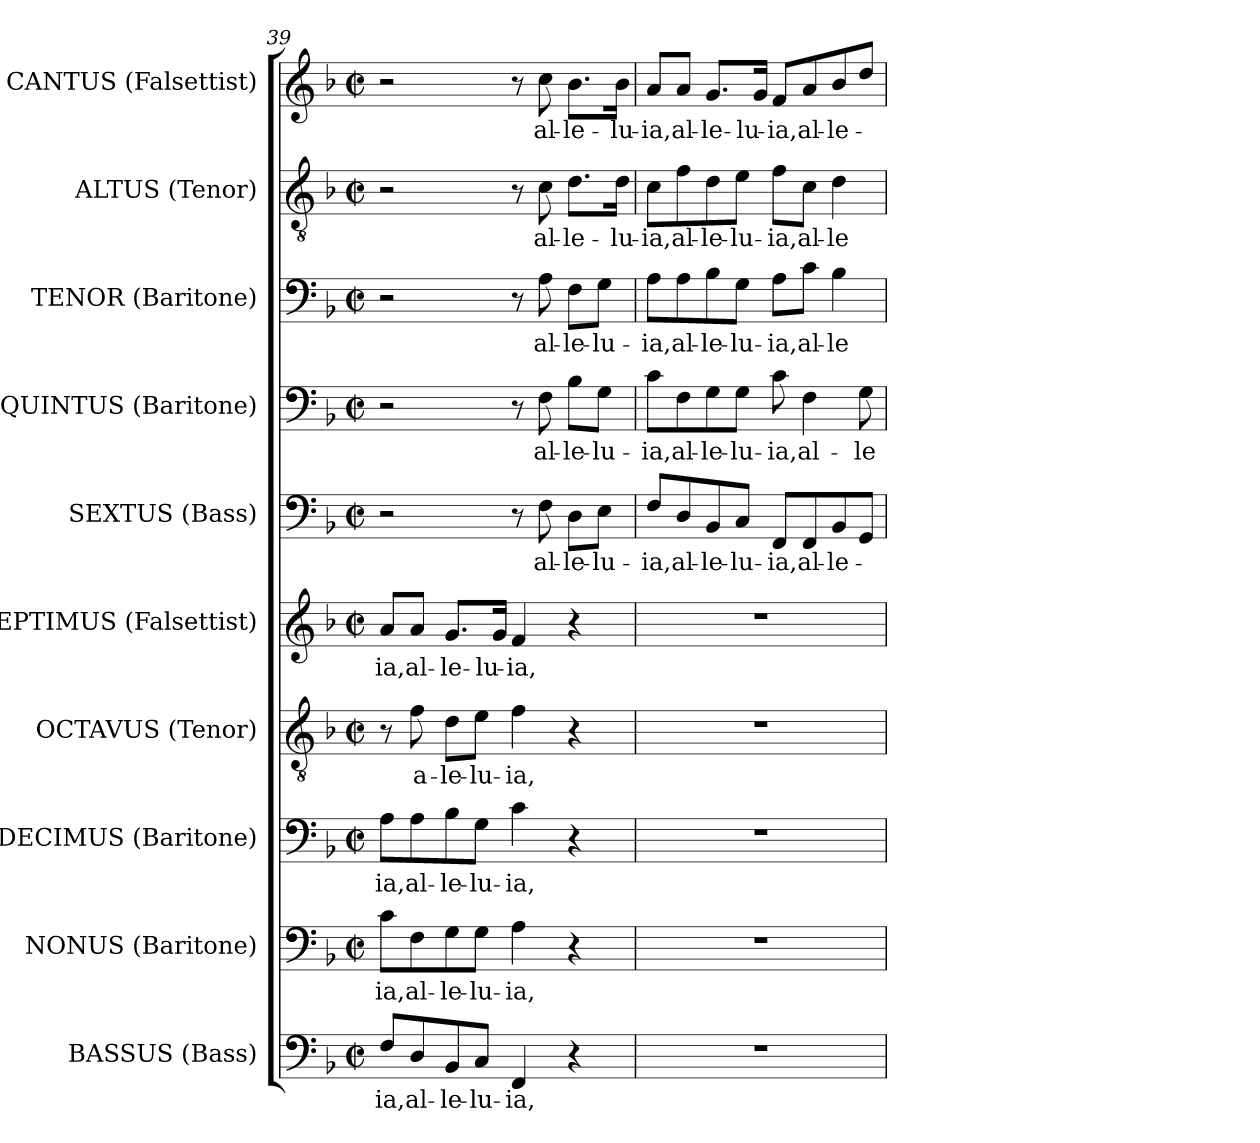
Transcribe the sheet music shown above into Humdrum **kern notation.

**kern	**text	**kern	**text	**kern	**text	**kern	**text	**kern	**text	**kern	**text	**kern	**text	**kern	**text	**kern	**text	**kern	**text
*part10	*part10	*part9	*part9	*part8	*part8	*part7	*part7	*part6	*part6	*part5	*part5	*part4	*part4	*part3	*part3	*part2	*part2	*part1	*part1
*staff10	*staff10	*staff9	*staff9	*staff8	*staff8	*staff7	*staff7	*staff6	*staff6	*staff5	*staff5	*staff4	*staff4	*staff3	*staff3	*staff2	*staff2	*staff1	*staff1
*I"BASSUS (Bass)	*	*I"NONUS (Baritone)	*	*I"DECIMUS (Baritone)	*	*I"OCTAVUS (Tenor)	*	*I"SEPTIMUS (Falsettist)	*	*I"SEXTUS (Bass)	*	*I"QUINTUS (Baritone)	*	*I"TENOR (Baritone)	*	*I"ALTUS (Tenor)	*	*I"CANTUS (Falsettist)	*
*I'B.	*	*I'Bar.	*	*I'Bar.	*	*I'T.	*	*I'A.	*	*I'B.	*	*I'Bar.	*	*I'Bar.	*	*I'T.	*	*I'A.	*
*clefF4	*	*clefF4	*	*clefF4	*	*clefGv2	*	*clefG2	*	*clefF4	*	*clefF4	*	*clefF4	*	*clefGv2	*	*clefG2	*
*	*	*	*	*	*	*ITrd7c12	*	*	*	*	*	*	*	*	*	*ITrd7c12	*	*	*
*k[b-]	*	*k[b-]	*	*k[b-]	*	*k[b-]	*	*k[b-]	*	*k[b-]	*	*k[b-]	*	*k[b-]	*	*k[b-]	*	*k[b-]	*
*F:	*	*F:	*	*F:	*	*F:	*	*F:	*	*F:	*	*F:	*	*F:	*	*F:	*	*F:	*
*M2/2	*	*M2/2	*	*M2/2	*	*M2/2	*	*M2/2	*	*M2/2	*	*M2/2	*	*M2/2	*	*M2/2	*	*M2/2	*
*met(c|)	*	*met(c|)	*	*met(c|)	*	*met(c|)	*	*met(c|)	*	*met(c|)	*	*met(c|)	*	*met(c|)	*	*met(c|)	*	*met(c|)	*
=39	=39	=39	=39	=39	=39	=39	=39	=39	=39	=39	=39	=39	=39	=39	=39	=39	=39	=39	=39
!	!LO:LY:b:color=#000000	!	!	!	!	!	!	!	!	!	!	!	!	!	!	!	!	!	!
!	!	!	!LO:LY:b:color=#000000	!	!	!	!	!	!	!	!	!	!	!	!	!	!	!	!
!	!	!	!	!	!LO:LY:b:color=#000000	!	!	!	!	!	!	!	!	!	!	!	!	!	!
!	!	!	!	!	!	!	!	!	!LO:LY:b:color=#000000	!	!	!	!	!	!	!	!	!	!
8Fi/L	-ia,	8ci\L	-ia,	8Ai\L	-ia,	8r	.	8ai/L	-ia,	2r	.	2r	.	2r	.	2r	.	2r	.
!	!LO:LY:b:color=#000000	!	!	!	!	!	!	!	!	!	!	!	!	!	!	!	!	!	!
!	!	!	!LO:LY:b:color=#000000	!	!	!	!	!	!	!	!	!	!	!	!	!	!	!	!
!	!	!	!	!	!LO:LY:b:color=#000000	!	!	!	!	!	!	!	!	!	!	!	!	!	!
!	!	!	!	!	!	!	!LO:LY:b:color=#000000	!	!	!	!	!	!	!	!	!	!	!	!
!	!	!	!	!	!	!	!	!	!LO:LY:b:color=#000000	!	!	!	!	!	!	!	!	!	!
8Di/	al-	8Fi\	al-	8Ai\	al-	8Fi\	a-	8ai/J	al-	.	.	.	.	.	.	.	.	.	.
!	!LO:LY:b:color=#000000	!	!	!	!	!	!	!	!	!	!	!	!	!	!	!	!	!	!
!	!	!	!LO:LY:b:color=#000000	!	!	!	!	!	!	!	!	!	!	!	!	!	!	!	!
!	!	!	!	!	!LO:LY:b:color=#000000	!	!	!	!	!	!	!	!	!	!	!	!	!	!
!	!	!	!	!	!	!	!LO:LY:b:color=#000000	!	!	!	!	!	!	!	!	!	!	!	!
!	!	!	!	!	!	!	!	!	!LO:LY:b:color=#000000	!	!	!	!	!	!	!	!	!	!
8BB-i/	-le-	8Gi\	-le-	8B-i\	-le-	8Di\L	-le-	8.gi/L	-le-	.	.	.	.	.	.	.	.	.	.
!	!LO:LY:b:color=#000000	!	!	!	!	!	!	!	!	!	!	!	!	!	!	!	!	!	!
!	!	!	!LO:LY:b:color=#000000	!	!	!	!	!	!	!	!	!	!	!	!	!	!	!	!
!	!	!	!	!	!LO:LY:b:color=#000000	!	!	!	!	!	!	!	!	!	!	!	!	!	!
!	!	!	!	!	!	!	!LO:LY:b:color=#000000	!	!	!	!	!	!	!	!	!	!	!	!
8Ci/J	-lu-	8Gi\J	-lu-	8Gi\J	-lu-	8Ei\J	-lu-	.	.	.	.	.	.	.	.	.	.	.	.
!	!	!	!	!	!	!	!	!	!LO:LY:b:color=#000000	!	!	!	!	!	!	!	!	!	!
.	.	.	.	.	.	.	.	16gi/Jk	-lu-	.	.	.	.	.	.	.	.	.	.
!	!LO:LY:b:color=#000000	!	!	!	!	!	!	!	!	!	!	!	!	!	!	!	!	!	!
!	!	!	!LO:LY:b:color=#000000	!	!	!	!	!	!	!	!	!	!	!	!	!	!	!	!
!	!	!	!	!	!LO:LY:b:color=#000000	!	!	!	!	!	!	!	!	!	!	!	!	!	!
!	!	!	!	!	!	!	!LO:LY:b:color=#000000	!	!	!	!	!	!	!	!	!	!	!	!
!	!	!	!	!	!	!	!	!	!LO:LY:b:color=#000000	!	!	!	!	!	!	!	!	!	!
4FFi/	-ia,	4Ai\	-ia,	4ci\	-ia,	4Fi\	-ia,	4fi/	-ia,	8r	.	8r	.	8r	.	8r	.	8r	.
!	!	!	!	!	!	!	!	!	!	!	!LO:LY:b:color=#000000	!	!	!	!	!	!	!	!
!	!	!	!	!	!	!	!	!	!	!	!	!	!LO:LY:b:color=#000000	!	!	!	!	!	!
!	!	!	!	!	!	!	!	!	!	!	!	!	!	!	!LO:LY:b:color=#000000	!	!	!	!
!	!	!	!	!	!	!	!	!	!	!	!	!	!	!	!	!	!LO:LY:b:color=#000000	!	!
!	!	!	!	!	!	!	!	!	!	!	!	!	!	!	!	!	!	!	!LO:LY:b:color=#000000
.	.	.	.	.	.	.	.	.	.	8Fi\	al-	8Fi\	al-	8Ai\	al-	8Ci\	al-	8cci\	al-
!	!	!	!	!	!	!	!	!	!	!	!LO:LY:b:color=#000000	!	!	!	!	!	!	!	!
!	!	!	!	!	!	!	!	!	!	!	!	!	!LO:LY:b:color=#000000	!	!	!	!	!	!
!	!	!	!	!	!	!	!	!	!	!	!	!	!	!	!LO:LY:b:color=#000000	!	!	!	!
!	!	!	!	!	!	!	!	!	!	!	!	!	!	!	!	!	!LO:LY:b:color=#000000	!	!
!	!	!	!	!	!	!	!	!	!	!	!	!	!	!	!	!	!	!	!LO:LY:b:color=#000000
4r	.	4r	.	4r	.	4r	.	4r	.	8Di\L	-le-	8B-i\L	-le-	8Fi\L	-le-	8.Di\L	-le-	8.b-i\L	-le-
!	!	!	!	!	!	!	!	!	!	!	!LO:LY:b:color=#000000	!	!	!	!	!	!	!	!
!	!	!	!	!	!	!	!	!	!	!	!	!	!LO:LY:b:color=#000000	!	!	!	!	!	!
!	!	!	!	!	!	!	!	!	!	!	!	!	!	!	!LO:LY:b:color=#000000	!	!	!	!
.	.	.	.	.	.	.	.	.	.	8Ei\J	-lu-	8Gi\J	-lu-	8Gi\J	-lu-	.	.	.	.
!	!	!	!	!	!	!	!	!	!	!	!	!	!	!	!	!	!LO:LY:b:color=#000000	!	!
!	!	!	!	!	!	!	!	!	!	!	!	!	!	!	!	!	!	!	!LO:LY:b:color=#000000
.	.	.	.	.	.	.	.	.	.	.	.	.	.	.	.	16Di\Jk	-lu-	16b-i\Jk	-lu-
!!LO:PB:g=z
=40	=40	=40	=40	=40	=40	=40	=40	=40	=40	=40	=40	=40	=40	=40	=40	=40	=40	=40	=40
!	!	!	!	!	!	!	!	!	!	!	!LO:LY:b:color=#000000	!	!	!	!	!	!	!	!
!	!	!	!	!	!	!	!	!	!	!	!	!	!LO:LY:b:color=#000000	!	!	!	!	!	!
!	!	!	!	!	!	!	!	!	!	!	!	!	!	!	!LO:LY:b:color=#000000	!	!	!	!
!	!	!	!	!	!	!	!	!	!	!	!	!	!	!	!	!	!LO:LY:b:color=#000000	!	!
!	!	!	!	!	!	!	!	!	!	!	!	!	!	!	!	!	!	!	!LO:LY:b:color=#000000
1r	.	1r	.	1r	.	1r	.	1r	.	8Fi/L	-ia,	8ci\L	-ia,	8Ai\L	-ia,	8Ci\L	-ia,	8ai/L	-ia,
!	!	!	!	!	!	!	!	!	!	!	!LO:LY:b:color=#000000	!	!	!	!	!	!	!	!
!	!	!	!	!	!	!	!	!	!	!	!	!	!LO:LY:b:color=#000000	!	!	!	!	!	!
!	!	!	!	!	!	!	!	!	!	!	!	!	!	!	!LO:LY:b:color=#000000	!	!	!	!
!	!	!	!	!	!	!	!	!	!	!	!	!	!	!	!	!	!LO:LY:b:color=#000000	!	!
!	!	!	!	!	!	!	!	!	!	!	!	!	!	!	!	!	!	!	!LO:LY:b:color=#000000
.	.	.	.	.	.	.	.	.	.	8Di/	al-	8Fi\	al-	8Ai\	al-	8Fi\	al-	8ai/J	al-
!	!	!	!	!	!	!	!	!	!	!	!LO:LY:b:color=#000000	!	!	!	!	!	!	!	!
!	!	!	!	!	!	!	!	!	!	!	!	!	!LO:LY:b:color=#000000	!	!	!	!	!	!
!	!	!	!	!	!	!	!	!	!	!	!	!	!	!	!LO:LY:b:color=#000000	!	!	!	!
!	!	!	!	!	!	!	!	!	!	!	!	!	!	!	!	!	!LO:LY:b:color=#000000	!	!
!	!	!	!	!	!	!	!	!	!	!	!	!	!	!	!	!	!	!	!LO:LY:b:color=#000000
.	.	.	.	.	.	.	.	.	.	8BB-i/	-le-	8Gi\	-le-	8B-i\	-le-	8Di\	-le-	8.gi/L	-le-
!	!	!	!	!	!	!	!	!	!	!	!LO:LY:b:color=#000000	!	!	!	!	!	!	!	!
!	!	!	!	!	!	!	!	!	!	!	!	!	!LO:LY:b:color=#000000	!	!	!	!	!	!
!	!	!	!	!	!	!	!	!	!	!	!	!	!	!	!LO:LY:b:color=#000000	!	!	!	!
!	!	!	!	!	!	!	!	!	!	!	!	!	!	!	!	!	!LO:LY:b:color=#000000	!	!
.	.	.	.	.	.	.	.	.	.	8Ci/J	-lu-	8Gi\J	-lu-	8Gi\J	-lu-	8Ei\J	-lu-	.	.
!	!	!	!	!	!	!	!	!	!	!	!	!	!	!	!	!	!	!	!LO:LY:b:color=#000000
.	.	.	.	.	.	.	.	.	.	.	.	.	.	.	.	.	.	16gi/Jk	-lu-
!	!	!	!	!	!	!	!	!	!	!	!LO:LY:b:color=#000000	!	!	!	!	!	!	!	!
!	!	!	!	!	!	!	!	!	!	!	!	!	!LO:LY:b:color=#000000	!	!	!	!	!	!
!	!	!	!	!	!	!	!	!	!	!	!	!	!	!	!LO:LY:b:color=#000000	!	!	!	!
!	!	!	!	!	!	!	!	!	!	!	!	!	!	!	!	!	!LO:LY:b:color=#000000	!	!
!	!	!	!	!	!	!	!	!	!	!	!	!	!	!	!	!	!	!	!LO:LY:b:color=#000000
.	.	.	.	.	.	.	.	.	.	8FFi/L	-ia,	8ci\	-ia,	8Ai\L	-ia,	8Fi\L	-ia,	8fi/L	-ia,
!	!	!	!	!	!	!	!	!	!	!	!LO:LY:b:color=#000000	!	!	!	!	!	!	!	!
!	!	!	!	!	!	!	!	!	!	!	!	!	!LO:LY:b:color=#000000	!	!	!	!	!	!
!	!	!	!	!	!	!	!	!	!	!	!	!	!	!	!LO:LY:b:color=#000000	!	!	!	!
!	!	!	!	!	!	!	!	!	!	!	!	!	!	!	!	!	!LO:LY:b:color=#000000	!	!
!	!	!	!	!	!	!	!	!	!	!	!	!	!	!	!	!	!	!	!LO:LY:b:color=#000000
.	.	.	.	.	.	.	.	.	.	8FFi/	al-	4Fi\	al-	8ci\J	al-	8Ci\J	al-	8ai/	al-
!	!	!	!	!	!	!	!	!	!	!	!LO:LY:b:color=#000000	!	!	!	!	!	!	!	!
!	!	!	!	!	!	!	!	!	!	!	!	!	!	!	!LO:LY:b:color=#000000	!	!	!	!
!	!	!	!	!	!	!	!	!	!	!	!	!	!	!	!	!	!LO:LY:b:color=#000000	!	!
!	!	!	!	!	!	!	!	!	!	!	!	!	!	!	!	!	!	!	!LO:LY:b:color=#000000
.	.	.	.	.	.	.	.	.	.	8BB-i/	-le-	.	.	4B-i\	-le-	4Di\	-le-	8b-i/	-le-
!	!	!	!	!	!	!	!	!	!	!	!	!	!LO:LY:b:color=#000000	!	!	!	!	!	!
.	.	.	.	.	.	.	.	.	.	8GGi/J	.	8Gi\	-le-	.	.	.	.	8ddi/J	.
=	=	=	=	=	=	=	=	=	=	=	=	=	=	=	=	=	=	=	=
*-	*-	*-	*-	*-	*-	*-	*-	*-	*-	*-	*-	*-	*-	*-	*-	*-	*-	*-	*-
